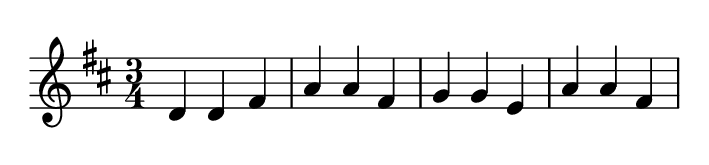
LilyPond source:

\include "deutsch.ly"
#(set-global-staff-size 24) 

\header {
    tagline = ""
}

\paper {
  line-width = 11\cm
  paper-width = 12\cm
  paper-height = 35\mm
}

\layout {
    indent = 0\mm
    ragged-last = ##f
}

melos = \relative c' {
    %\autoBeamOff
    \key d\major
    \time 3/4
    d4 d fis a a fis g g e a a fis
}



\score {
    \new Staff \with {
        %\remove Bar_engraver
        %\remove Time_signature_engraver
        %\remove Clef_engraver
	} {
	    \new Voice \with {
	        %\remove Stem_engraver
	        %\remove Rest_engraver
	        %\remove NoteHead_engraver
		} {
		    \melos
		}
	}
}

